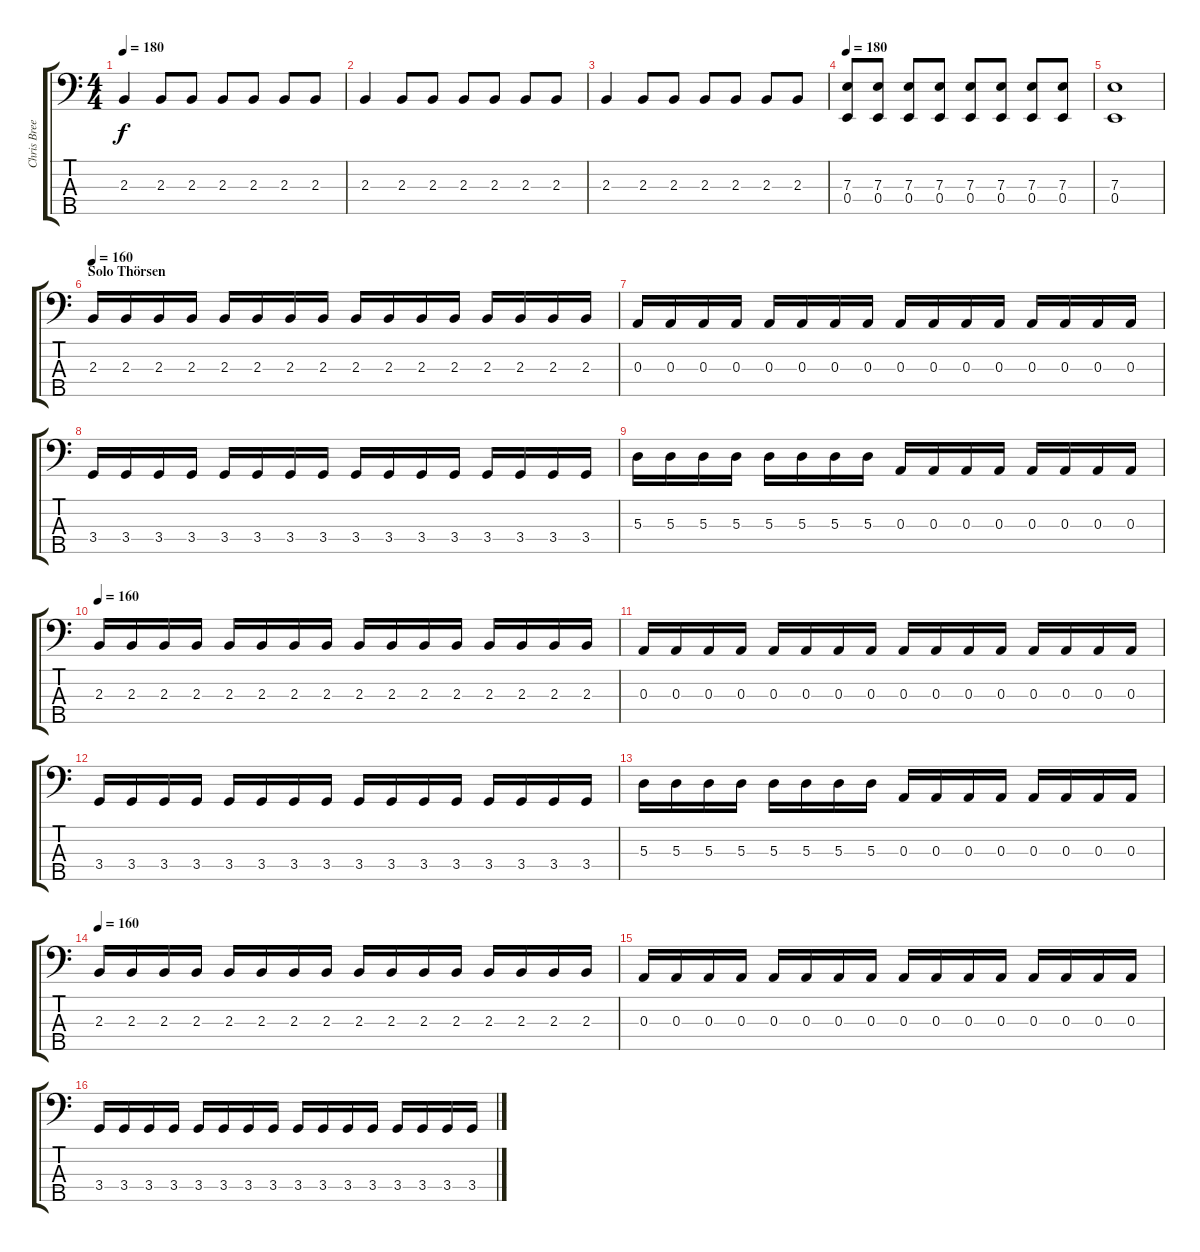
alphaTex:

\track ("Chris Breeze" "Chris Bree") {instrument electricbasspick}
\staff {score tabs}
\tuning (G2 D2 A1 E1 B0) {hide}
\ts (4 4)
\tempo 180
\clef f4
\ks c
2.3.4{dy f} 2.3.8 2.3.8 2.3.8 2.3.8 2.3.8 2.3.8 |
2.3.4 2.3.8 2.3.8 2.3.8 2.3.8 2.3.8 2.3.8 |
2.3.4 2.3.8 2.3.8 2.3.8 2.3.8 2.3.8 2.3.8 |
\tempo 180
(7.3 0.4).8 (7.3 0.4).8 (7.3 0.4).8 (7.3 0.4).8 (7.3 0.4).8 (7.3 0.4).8 (7.3 0.4).8 (7.3 0.4).8 |
(7.3 0.4).1 |
\section ("" "Solo Thörsen")
\tempo 160
2.3.16 2.3.16 2.3.16 2.3.16 2.3.16 2.3.16 2.3.16 2.3.16 2.3.16 2.3.16 2.3.16 2.3.16 2.3.16 2.3.16 2.3.16 2.3.16 |
0.3.16 0.3.16 0.3.16 0.3.16 0.3.16 0.3.16 0.3.16 0.3.16 0.3.16 0.3.16 0.3.16 0.3.16 0.3.16 0.3.16 0.3.16 0.3.16 |
3.4.16 3.4.16 3.4.16 3.4.16 3.4.16 3.4.16 3.4.16 3.4.16 3.4.16 3.4.16 3.4.16 3.4.16 3.4.16 3.4.16 3.4.16 3.4.16 |
5.3.16 5.3.16 5.3.16 5.3.16 5.3.16 5.3.16 5.3.16 5.3.16 0.3.16 0.3.16 0.3.16 0.3.16 0.3.16 0.3.16 0.3.16 0.3.16 |
\tempo 160
2.3.16 2.3.16 2.3.16 2.3.16 2.3.16 2.3.16 2.3.16 2.3.16 2.3.16 2.3.16 2.3.16 2.3.16 2.3.16 2.3.16 2.3.16 2.3.16 |
0.3.16 0.3.16 0.3.16 0.3.16 0.3.16 0.3.16 0.3.16 0.3.16 0.3.16 0.3.16 0.3.16 0.3.16 0.3.16 0.3.16 0.3.16 0.3.16 |
3.4.16 3.4.16 3.4.16 3.4.16 3.4.16 3.4.16 3.4.16 3.4.16 3.4.16 3.4.16 3.4.16 3.4.16 3.4.16 3.4.16 3.4.16 3.4.16 |
5.3.16 5.3.16 5.3.16 5.3.16 5.3.16 5.3.16 5.3.16 5.3.16 0.3.16 0.3.16 0.3.16 0.3.16 0.3.16 0.3.16 0.3.16 0.3.16 |
\tempo 160
2.3.16 2.3.16 2.3.16 2.3.16 2.3.16 2.3.16 2.3.16 2.3.16 2.3.16 2.3.16 2.3.16 2.3.16 2.3.16 2.3.16 2.3.16 2.3.16 |
0.3.16 0.3.16 0.3.16 0.3.16 0.3.16 0.3.16 0.3.16 0.3.16 0.3.16 0.3.16 0.3.16 0.3.16 0.3.16 0.3.16 0.3.16 0.3.16 |
3.4.16 3.4.16 3.4.16 3.4.16 3.4.16 3.4.16 3.4.16 3.4.16 3.4.16 3.4.16 3.4.16 3.4.16 3.4.16 3.4.16 3.4.16 3.4.16
